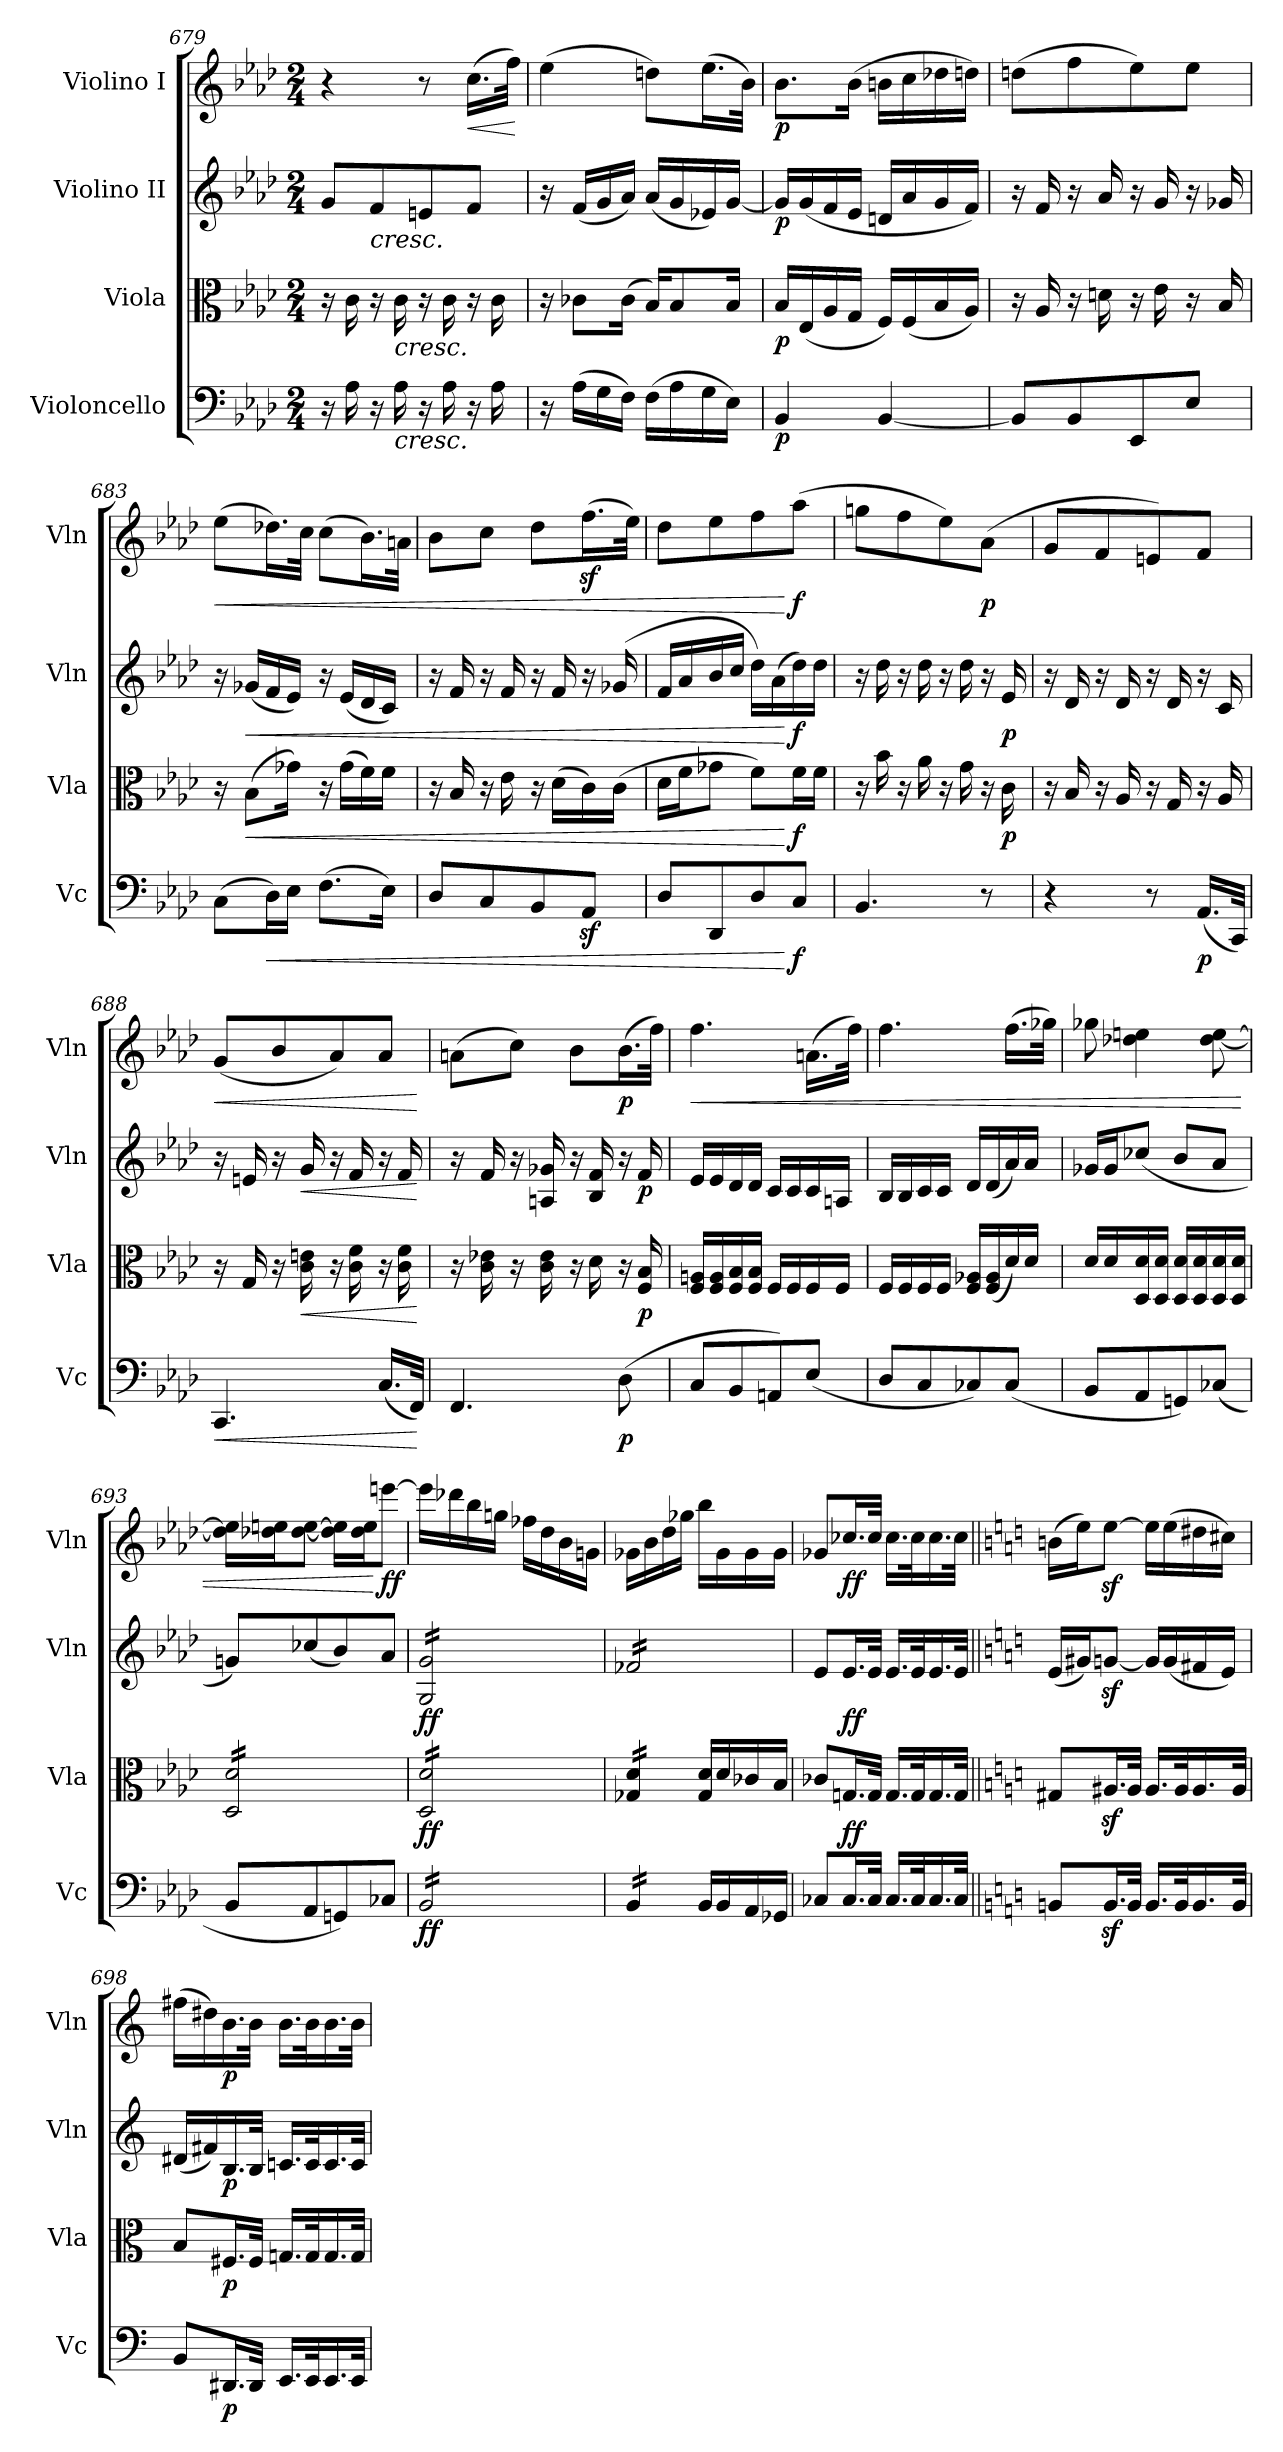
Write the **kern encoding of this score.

**kern	**dynam	**kern	**dynam	**kern	**dynam	**kern	**dynam
*part4	*part4	*part3	*part3	*part2	*part2	*part1	*part1
*staff4	*staff4	*staff3	*staff3	*staff2	*staff2	*staff1	*staff1
*I"Violoncello	*	*I"Viola	*	*I"Violino II	*	*I"Violino I	*
*I'Vc	*	*I'Vla	*	*I'Vln	*	*I'Vln	*
!!LO:LB:g=z
*clefF4	*	*clefC3	*	*clefG2	*	*clefG2	*
*k[b-e-a-d-]	*	*k[b-e-a-d-]	*	*k[b-e-a-d-]	*	*k[b-e-a-d-]	*
*M2/4	*	*M2/4	*	*M2/4	*	*M2/4	*
=679	=679	=679	=679	=679	=679	=679	=679
16r	.	16r	.	8g/L	.	4r	.
16A-\	.	16c\	.	.	.	.	.
!	!	!	!	!	!LO:HP:b	!	!
16r	.	16r	.	8f/	<	.	.
!	!LO:HP:b	!	!LO:HP:b	!	!	!	!
16A-\	<	16c\	<	.	.	.	.
16r	.	16r	.	8en/	.	8r	.
16A-\	.	16c\	.	.	.	.	.
!	!	!	!	!	!	!	!LO:HP:b
16r	.	16r	.	8f/J	.	(16.cc\LL	<
16A-\	.	16c\	.	.	.	.	.
.	.	.	.	.	.	32ff\JJk)	.
.	.	.	.	.	.	.	[
=680	=680	=680	=680	=680	=680	=680	=680
16r	.	16r	.	16r	.	(4ee-\	.
(16A-\LL	.	8c-X\L	.	(16f/LL	.	.	.
16G\	.	.	.	16g/	.	.	.
16F\JJ)	.	(16c-\Jk	.	16a-/JJ)	.	.	.
(16F\LL	.	16B-/KL)	.	(16a-/LL	.	8ddn\L)	.
16A-\	.	8B-/	.	16g/	.	.	.
16G\	.	.	.	16e-X/)	.	(16.ee-\L	.
16E-\JJ)	.	16B-/Jk	.	[16g/JJ	.	.	.
.	.	.	.	.	.	32b-\JJk)	.
=681	=681	=681	=681	=681	=681	=681	=681
!	!LO:DY:b	!	!LO:DY:b	!	!LO:DY:b	!	!LO:DY:b
4BB-/	p	16B-/LL	p	16g/LL]	p	8.b-\L	p
.	.	(16E-/	.	(16g/	.	.	.
.	.	16A-/	.	16f/	.	.	.
.	.	16G/JJ	.	16e-/JJ	.	(16b-\Jk	.
[4BB-/	.	16F/LL)	.	16dn/LL	.	16bn\LL	.
.	.	(16F/	.	16a-/	.	16cc\	.
.	.	16B-/	.	16g/	.	16dd-X\	.
.	.	16A-/JJ)	.	16f/JJ)	.	16ddn\JJ)	.
=682	=682	=682	=682	=682	=682	=682	=682
8BB-/L]	.	16r	.	16r	.	(8ddn\L	.
.	.	16A-/	.	16f/	.	.	.
8BB-/	.	16r	.	16r	.	8ff\	.
.	.	16dn\	.	16a-/	.	.	.
8EE-/	.	16r	.	16r	.	8ee-\)	.
.	.	16e-\	.	16g/	.	.	.
8E-/J	.	16r	.	16r	.	8ee-\J	.
.	.	16B-/	.	16g-X/	.	.	.
=683	=683	=683	=683	=683	=683	=683	=683
!	!	!	!	!	!	!	!LO:HP:b
(8C\L	.	16r	.	16r	.	(8ee-\L	<
!	!	!	!LO:HP:b	!	!LO:HP:b	!	!
.	.	(8B-\L	<	(16g-X/LL	<	.	.
!	!LO:HP:b	!	!	!	!	!	!
16D-\L)	<	.	.	16f/	.	16.dd-X\L)	.
16E-\JJ	.	16g-X\Jk)	.	16e-/JJ)	.	.	.
.	.	.	.	.	.	32cc\JJk	.
(8.F\L	.	16r	.	16r	.	(8cc\L	.
.	.	(16g-\LL	.	(16e-/LL	.	.	.
.	.	16f\)	.	16d-/	.	16.b-\L)	.
16E-\Jk)	.	16f\JJ	.	16c/JJ)	.	.	.
.	.	.	.	.	.	32an\JJk	.
!!LO:PB:g=z
=684	=684	=684	=684	=684	=684	=684	=684
8D-/L	.	16r	.	16r	.	8b-\L	.
.	.	16B-/	.	16f/	.	.	.
8C/	.	16r	.	16r	.	8cc\J	.
.	.	16e-\	.	16f/	.	.	.
8BB-/	.	16r	.	16r	.	8dd-\L	.
.	.	(16d-\LL	.	16f/	.	.	.
8AA-z</J	.	16c\)	.	16r	.	(16.ffz<\L	.
.	.	(16c\JJ	.	(>16g-X/	.	.	.
.	.	.	.	.	.	32ee-\JJk)	.
=685	=685	=685	=685	=685	=685	=685	=685
8D-/L	.	16d-\LL	.	16f/LL	.	8dd-\L	.
.	.	16f\J	.	16a-/	.	.	.
8DD-/	.	8g-X\J	.	16b-/	.	8ee-\	.
.	.	.	.	16cc/JJ	.	.	.
8D-/	.	8f\L)	.	16dd-\LL)	.	8ff\	.
.	.	.	.	(16a-\	.	.	.
!	!LO:DY:n=1:b	!	!LO:DY:n=1:b	!	!LO:DY:n=1:b	!	!LO:DY:n=1:b
8C/J	[ f	16f\L	[ f	16dd-\)	[ f	(8aa-\J	[ f
.	.	16f\JJ	.	16dd-\JJ	.	.	.
=686	=686	=686	=686	=686	=686	=686	=686
4.BB-/	.	16r	.	16r	.	8ggn\L	.
.	.	16b-\	.	16dd-\	.	.	.
.	.	16r	.	16r	.	8ff\	.
.	.	16a-\	.	16dd-\	.	.	.
.	.	16r	.	16r	.	8ee-\)	.
.	.	16g\	.	16dd-\	.	.	.
!	!	!	!	!	!	!	!LO:DY:b
8r	.	16r	.	16r	.	(8a-\J	p
!	!	!	!LO:DY:b	!	!LO:DY:b	!	!
.	.	16c\	p	16e-/	p	.	.
=687	=687	=687	=687	=687	=687	=687	=687
4r	.	16r	.	16r	.	8g/L	.
.	.	16B-/	.	16d-/	.	.	.
.	.	16r	.	16r	.	8f/	.
.	.	16A-/	.	16d-/	.	.	.
8r	.	16r	.	16r	.	8en/)	.
.	.	16G/	.	16d-/	.	.	.
!	!LO:DY:b	!	!	!	!	!	!
(16.AA-/LL	p	16r	.	16r	.	8f/J	.
.	.	16A-/	.	16c/	.	.	.
32CC/JJk)	.	.	.	.	.	.	.
=688	=688	=688	=688	=688	=688	=688	=688
!	!LO:HP:b	!	!	!	!	!	!LO:HP:b
4.CC/	<	16r	.	16r	.	(8g/L	<
.	.	16G/	.	16en/	.	.	.
.	.	16r	.	16r	.	8b-/	.
!	!	!	!LO:HP:b	!	!LO:HP:b	!	!
.	.	16c\ 16en\	<	16g/	<	.	.
.	.	16r	.	16r	.	8a-/)	.
.	.	16c\ 16f\	.	16f/	.	.	.
(16.C/LL	.	16r	.	16r	.	8a-/J	.
.	.	16c\ 16f\	.	16f/	.	.	.
32FF/JJk)	.	.	.	.	.	.	.
.	[	.	[	.	[	.	[
!!LO:LB:g=z
=689	=689	=689	=689	=689	=689	=689	=689
4.FF/	.	16r	.	16r	.	(8an\L	.
.	.	16c\ 16e-X\	.	16f/	.	.	.
.	.	16r	.	16r	.	8cc\J)	.
.	.	16c\ 16e-\	.	16An/ 16g-X/	.	.	.
.	.	16r	.	16r	.	8b-\L	.
.	.	16d-\	.	16B-/ 16f/	.	.	.
!	!LO:DY:b	!	!	!	!	!	!LO:DY:b
(8D-\	p	16r	.	16r	.	(16.b-\L	p
!	!	!	!LO:DY:b	!	!LO:DY:b	!	!
.	.	16F/ 16B-/	p	16f/	p	.	.
.	.	.	.	.	.	32ff\JJk)	.
=690	=690	=690	=690	=690	=690	=690	=690
!	!	!	!	!	!	!	!LO:HP:b
8C/L	.	16F/ 16An/LL	.	16e-/LL	.	4.ff\	<
.	.	16F/ 16A/	.	16e-/	.	.	.
8BB-/	.	16F/ 16B-/	.	16d-/	.	.	.
.	.	16F/ 16B-/JJ	.	16d-/JJ	.	.	.
8AAn/)	.	16F/LL	.	16c/LL	.	.	.
.	.	16F/	.	16c/	.	.	.
(8E-/J	.	16F/	.	16c/	.	(16.an\LL	.
.	.	16F/JJ	.	16An/JJ	.	.	.
.	.	.	.	.	.	32ff\JJk)	.
=691	=691	=691	=691	=691	=691	=691	=691
8D-/L	.	16F/LL	.	16B-/LL	.	4.ff\	.
.	.	16F/	.	16B-/	.	.	.
8C/	.	16F/	.	16c/	.	.	.
.	.	16F/JJ	.	16c/JJ	.	.	.
8C-X/)	.	16F/ 16A-X/LL	.	16d-/LL	.	.	.
.	.	(16F/ 16A-/	.	(16d-/	.	.	.
(8C-/J	.	16d-/)	.	16a-/)	.	(16.ff\LL	.
.	.	16d-/JJ	.	16a-/JJ	.	.	.
.	.	.	.	.	.	32gg-X\JJk)	.
=692	=692	=692	=692	=692	=692	=692	=692
8BB-/L	.	16d-/LL	.	16g-X/LL	.	8gg-X\	.
.	.	16d-/	.	16g-/J	.	.	.
8AA-/	.	16D-/ 16d-/	.	(8cc-X/J	.	4dd-X\ 4een\	.
.	.	16D-/ 16d-/JJ	.	.	.	.	.
8GGn/)	.	16D-/ 16d-/LL	.	8b-/L	.	.	.
.	.	16D-/ 16d-/	.	.	.	.	.
(8C-X/J	.	16D-/ 16d-/	.	8a-/J	.	[8dd-\ [8ee\	.
.	.	16D-/ 16d-/JJ	.	.	.	.	.
=693	=693	=693	=693	=693	=693	=693	=693
*	*	*tremolo	*	*	*	*	*
8BB-/L	.	16D-/ 16d-/LL	.	8gn/L)	.	16dd-\] 16ee\]LL	.
.	.	16D-/ 16d-/	.	.	.	16dd-X\ 16een\J	.
8AA-/	.	16D-/ 16d-/	.	(8cc-X/	.	[8dd-\ [8ee\J	.
.	.	16D-/ 16d-/	.	.	.	.	.
8GGn/)	.	16D-/ 16d-/	.	8b-/)	.	16dd-\] 16ee\]LL	.
.	.	16D-/ 16d-/	.	.	.	16dd-\ 16ee\J	.
!	!	!	!	!	!	!	!LO:DY:n=1:b
8C-X/J	.	16D-/ 16d-/	.	8a-/J	.	[8eeen\J	[ ff
.	.	16D-/ 16d-/JJ	.	.	.	.	.
.	[	.	[	.	[	.	.
!!LO:LB:g=z
=694	=694	=694	=694	=694	=694	=694	=694
!	!LO:DY:b	!	!LO:DY:b	!	!LO:DY:b	!	!
*tremolo	*	*	*	*	*	*	*
*	*	*	*	*tremolo	*	*	*
16BB-/LL	ff	16D-/ 16d-/LL	ff	16G/ 16g/LL	ff	16eee\LL]	.
16BB-/	.	16D-/ 16d-/	.	16G/ 16g/	.	16ddd-X\	.
16BB-/	.	16D-/ 16d-/	.	16G/ 16g/	.	16bb-\	.
16BB-/	.	16D-/ 16d-/	.	16G/ 16g/	.	16ggn\JJ	.
16BB-/	.	16D-/ 16d-/	.	16G/ 16g/	.	16ff-X\LL	.
16BB-/	.	16D-/ 16d-/	.	16G/ 16g/	.	16dd-\	.
16BB-/	.	16D-/ 16d-/	.	16G/ 16g/	.	16b-\	.
16BB-/JJ	.	16D-/ 16d-/JJ	.	16G/ 16g/JJ	.	16gn\JJ	.
=695	=695	=695	=695	=695	=695	=695	=695
16BB-/LL	.	16G-X/ 16d-/LL	.	16f-X/LL	.	16g-X\LL	.
16BB-/	.	16G-X/ 16d-/	.	16f-X/	.	16b-\	.
16BB-/	.	16G-X/ 16d-/	.	16f-X/	.	16dd-\	.
16BB-/JJ	.	16G-X/ 16d-/JJ	.	16f-X/	.	16gg-X\JJ	.
*	*	*Xtremolo	*	*	*	*	*
*Xtremolo	*	*	*	*	*	*	*
16BB-/LL	.	16G-/ 16d-/LL	.	16f-X/	.	16bb-\LL	.
16BB-/	.	16d-/	.	16f-X/	.	16g-\	.
16AA-/	.	16c-X/	.	16f-X/	.	16g-\	.
16GG-X/JJ	.	16B-/JJ	.	16f-X/JJ	.	16g-\JJ	.
*	*	*	*	*Xtremolo	*	*	*
=696	=696	=696	=696	=696	=696	=696	=696
8C-X/L	.	8c-X/L	.	8e-/L	.	8g-X/L	.
!	!	!	!LO:DY:b	!	!LO:DY:b	!	!LO:DY:b
16.C-/L	.	16.Gn/L	ff	16.e-/L	ff	16.cc-X/L	ff
32C-/JJk	.	32G/JJk	.	32e-/JJk	.	32cc-/JJk	.
16.C-/LL	.	16.G/LL	.	16.e-/LL	.	16.cc-\LL	.
32C-/K	.	32G/K	.	32e-/K	.	32cc-\K	.
16.C-/	.	16.G/	.	16.e-/	.	16.cc-\	.
32C-/JJk	.	32G/JJk	.	32e-/JJk	.	32cc-\JJk	.
=697||	=697||	=697||	=697||	=697||	=697||	=697||	=697||
*k[]	*	*k[]	*	*k[]	*	*k[]	*
8BBn/L	.	8G#X/L	.	(16e/LL	.	(16bn\LL	.
.	.	.	.	16g#X/J)	.	16ee\J)	.
16.BBz</L	.	16.A#Xz</L	.	[8gnz</J	.	[8eez<\J	.
32BB/JJk	.	32A#/JJk	.	.	.	.	.
16.BB/LL	.	16.A#/LL	.	16g/LL]	.	16ee\LL]	.
.	.	.	.	(16g/	.	(16ee\	.
32BB/K	.	32A#/K	.	.	.	.	.
16.BB/	.	16.A#/	.	16f#X/	.	16dd#X\	.
.	.	.	.	16e/JJ)	.	16cc#X\JJ)	.
32BB/JJk	.	32A#/JJk	.	.	.	.	.
!!LO:PB:g=z
=698	=698	=698	=698	=698	=698	=698	=698
8BB/L	.	8B/L	.	(16d#X/LL	.	(16ff#X\LL	.
.	.	.	.	16f#X/)	.	16dd#X\)	.
!	!LO:DY:b	!	!LO:DY:b	!	!LO:DY:b	!	!LO:DY:b
16.DD#X/L	p	16.F#X/L	p	16.B/	p	16.b\	p
32DD#/JJk	.	32F#/JJk	.	32B/JJk	.	32b\JJk	.
16.EE/LL	.	16.Gn/LL	.	16.cn/LL	.	16.b\LL	.
32EE/K	.	32G/K	.	32c/K	.	32b\K	.
16.EE/	.	16.G/	.	16.c/	.	16.b\	.
32EE/JJk	.	32G/JJk	.	32c/JJk	.	32b\JJk	.
=	=	=	=	=	=	=	=
*-	*-	*-	*-	*-	*-	*-	*-
